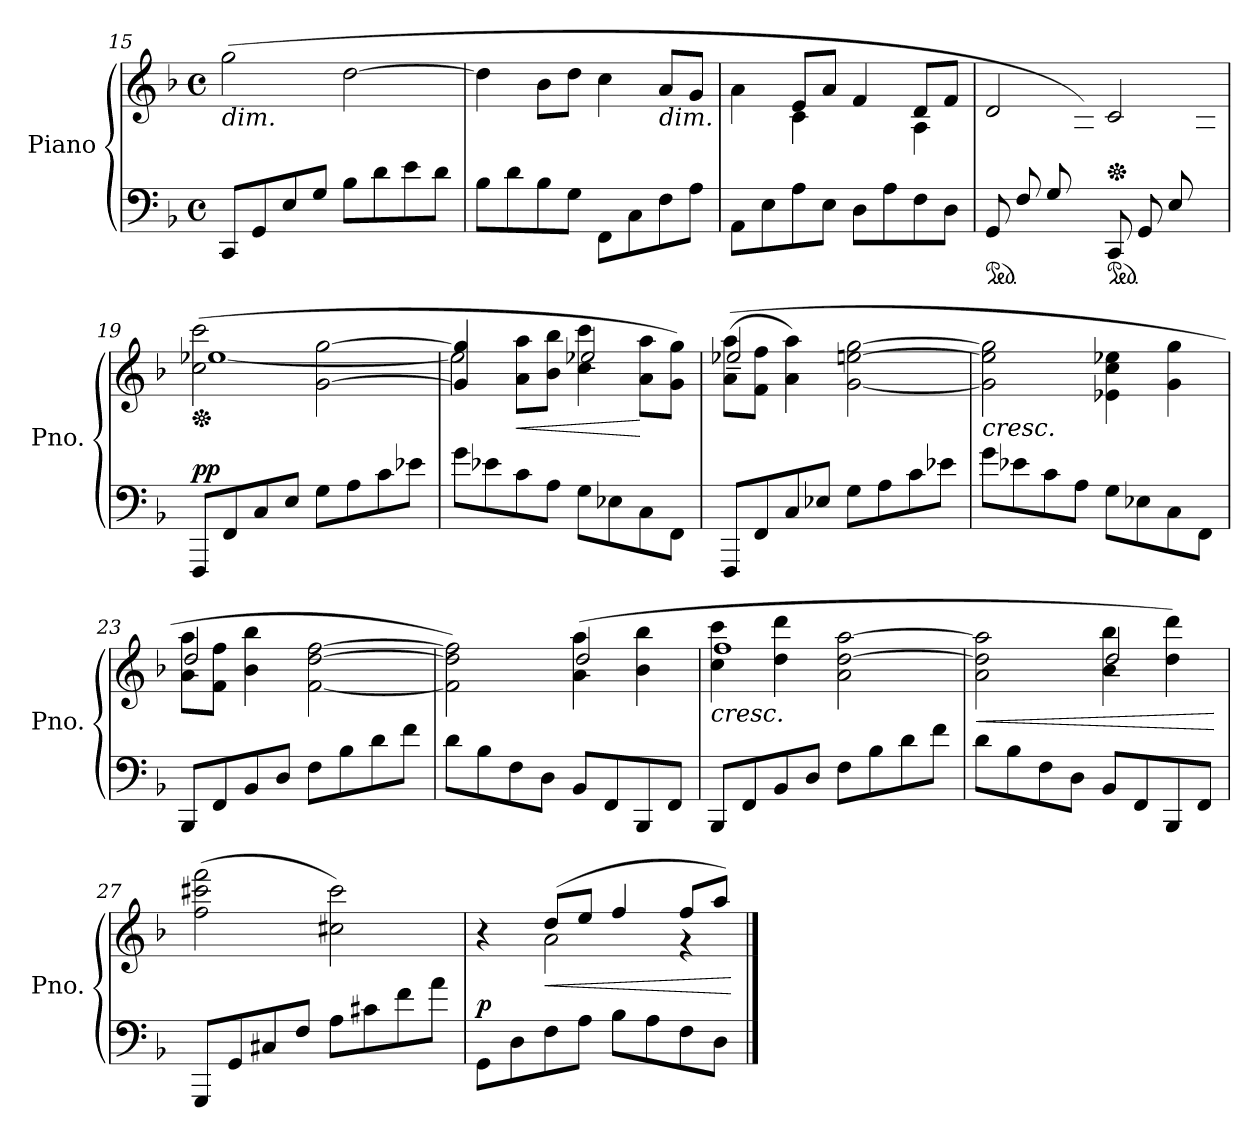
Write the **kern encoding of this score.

**kern	**kern	**dynam
*part1	*part1	*part1
*staff2	*staff1	*staff1/2
*I"Piano	*	*
*I'Pno.	*	*
*clefF4	*clefG2	*
*k[b-]	*k[b-]	*
*M4/4	*M4/4	*
*met(c)	*met(c)	*
=15	=15	=15
!	!LO:TX:b:i:t=dim.	!
8CC/L	(>2gg\	.
8GG/	.	.
8E/	.	.
8G/J	.	.
8B-\L	[2dd\	.
8d\	.	.
8e\	.	.
8d\J	.	.
!!LO:LB:g=z
=16	=16	=16
8B-\L	4dd\]	.
8d\	.	.
8B-\	8b-\L	.
8G\J	8dd\J	.
8FF\L	4cc\	.
8C\	.	.
!	!LO:TX:b:i:t=dim.	!
8F\	8a/L	.
8A\J	8g/J	.
=17	=17	=17
*	*^	*
8AA\L	4a\	4ryy	.
8E\	.	.	.
8A\	8e/L	4c\	.
8E\J	8a/J	.	.
8D\L	4f/	4ryy	.
8A\	.	.	.
8F\	8d/L	4A\	.
8D\J	8f/J	.	.
=18	=18	=18	=18
*ped	*	*	*
(<8GG/L	2d/	4.ryy	.
8F/	.	.	.
8G/	.	.	.
8ryy	.	8G\ 8B-\J)	.
*ped	*	*	*
*	*Xped	*	*
(<8CC/L	2c/)	4.ryy	.
8GG/	.	.	.
8E/	.	.	.
8ryy	.	8G\ 8B-\J)	.
=19	=19	=19	=19
*	*Xped	*	*
!	!	!	!LO:DY:a=2
8FFF/L	(>2cc\ 2ccc\	[1ee-X	pp
8FF/	.	.	.
8C/	.	.	.
8E/J	.	.	.
8G\L	[2g\ [2gg\	.	.
8A\	.	.	.
8c\	.	.	.
8e-X\J	.	.	.
!!LO:PB:g=z	!!
=20	=20	=20	=20
8g\L	4g/] 4gg/]	2ee-\]	.
8e-X\	.	.	.
!	!	!	!LO:HP:b
8c\	8a\ 8aa\L	.	<
8A\J	8b-\ 8bb-\J	.	.
8G\L	4cc\ 4ccc\	2ee-X~/	.
8E-X\	.	.	.
8C\	8a\ 8aa\L	.	[
8FF\J	8g\ 8gg\J)	.	.
=21	=21	=21	=21
8FFF/L	(>(>8a\ 8aa\L	2ee-X~/	.
8FF/	8f\ 8ff\J	.	.
8C/	4a\ 4aa\)	.	.
8E-X/J	.	.	.
8G\L	[2g\ [2een\ [2gg\	2ryy	.
8A\	.	.	.
8c\	.	.	.
8e-X\J	.	.	.
*	*v	*v	*
=22	=22	=22
!	!LO:TX:b:i:t=cresc.	!
8g\L	2g\] 2ee\] 2gg\]	.
8e-X\	.	.
8c\	.	.
8A\J	.	.
8G\L	4e-X\ 4cc\ 4ee-X\	.
8E-X\	.	.
8C\	4g\ 4gg\	.
8FF\J	.	.
=23	=23	=23
*	*^	*
8BBB-/L	8a\ 8aa\L	2dd~/	.
8FF/	8f\ 8ff\J	.	.
8BB-/	4b-\ 4bb-\	.	.
8D/J	.	.	.
8F\L	[2f\ [2dd\ [2ff\	2ryy	.
8B-\	.	.	.
8d\	.	.	.
8f\J	.	.	.
!!LO:LB:g=z	!!
=24	=24	=24	=24
8d\L	2f\] 2dd\] 2ff\])	2ryy	.
8B-\	.	.	.
8F\	.	.	.
8D\J	.	.	.
8BB-/L	(>4a\ 4aa\	2dd~/	.
8FF/	.	.	.
8BBB-/	4b-\ 4bb-\	.	.
8FF/J	.	.	.
=25	=25	=25	=25
!	!LO:TX:b:i:t=cresc.	!	!
8BBB-/L	4cc\ 4ccc\	1ff	.
8FF/	.	.	.
8BB-/	4dd\ 4ddd\	.	.
8D/J	.	.	.
8F\L	2a\ [2dd\ [2aa\	.	.
8B-\	.	.	.
8d\	.	.	.
8f\J	.	.	.
=26	=26	=26	=26
!	!	!	!LO:HP:b
8d\L	2a\ 2dd\] 2aa\]	2ryy	<
8B-\	.	.	.
8F\	.	.	.
8D\J	.	.	.
8BB-/L	4b-\ 4bb-\	2dd~/	.
8FF/	.	.	.
8BBB-/	4dd\ 4ddd\)	.	.
8FF/J	.	.	.
*	*v	*v	*
.	.	[
=27	=27	=27
8GGG/L	(>2ff\ 2ccc#X\ 2fff\	.
8GG/	.	.
8C#X/	.	.
8F/J	.	.
8A\L	2cc#X\ 2ccc#\)	.
8c#X\	.	.
8f\	.	.
8a\J	.	.
!!LO:LB:g=z
=28	=28	=28
*	*^	*
!	!	!	!LO:DY:a=2
8GG\L	4r	4ryy	p
8D\	.	.	.
!	!	!	!LO:HP:b
8F\	(>8dd/L	2a\	<
8A\J	8ee/J	.	.
8B-\L	4ff/	.	.
8A\	.	.	.
8F\	8ff/L	4r	.
8D\J	8aa/J)	.	.
*	*v	*v	*
.	.	[
==	==	==
*-	*-	*-
